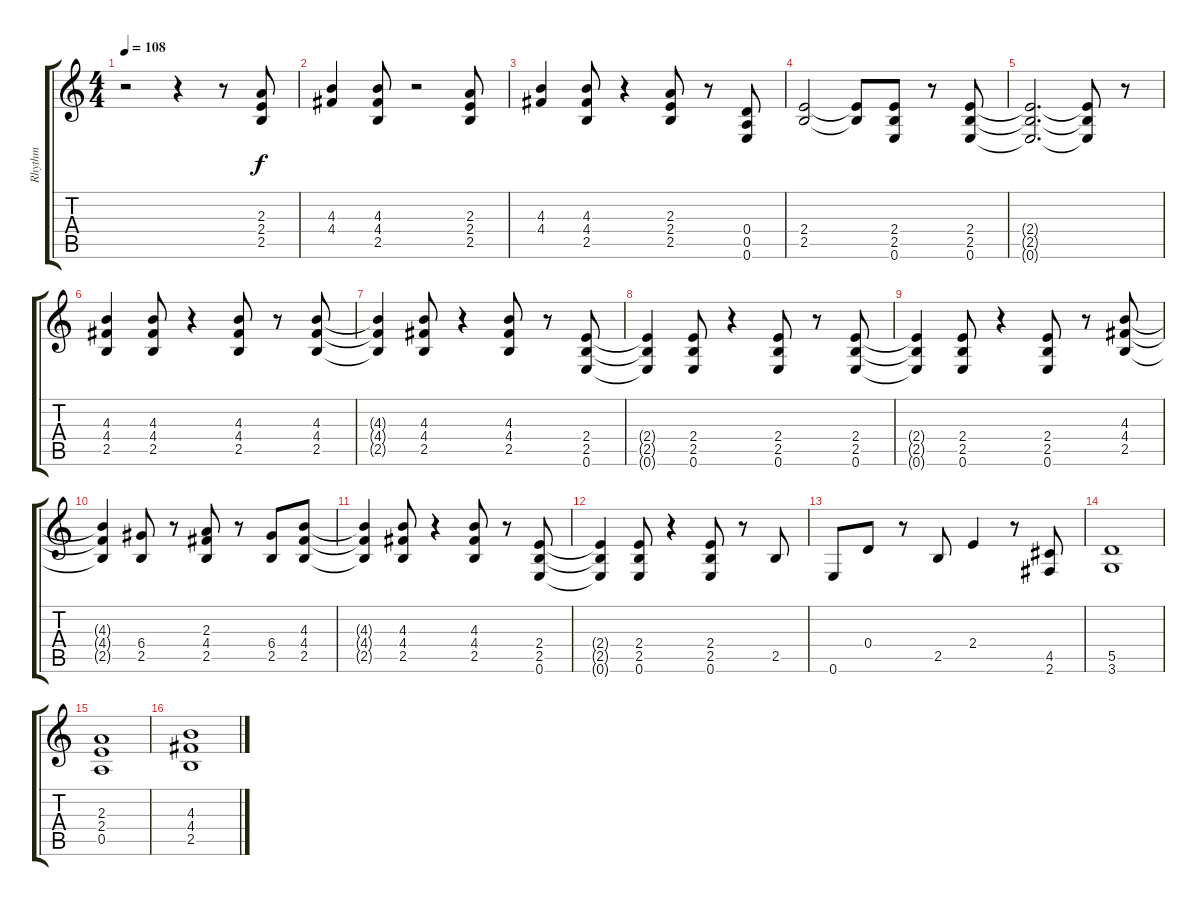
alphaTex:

\track ("Rhythm" "Rhythm") {instrument overdrivenguitar}
\staff {score tabs}
\tuning (E4 B3 G3 D3 A2 E2) {hide}
\ts (4 4)
\tempo 108
\clef g2
\ks c
r.2{dy f instrument overdrivenguitar} r.4 r.8 (2.3 2.4 2.5).8 |
(4.3 4.4).4 (4.3 4.4 2.5).8 r.2 (2.3 2.4 2.5).8 |
(4.3 4.4).4 (4.3 4.4 2.5).8 r.4 (2.3 2.4 2.5).8 r.8 (0.4 0.5 0.6).8 |
(2.4 2.5).2 (2.4{t} 2.5{t}).8 (2.4 2.5 0.6).8 r.8 (2.4 2.5 0.6).8 |
(2.4{t} 2.5{t} 0.6{t}).2{d} (2.4{t} 2.5{t} 0.6{t}).8 r.8 |
(4.3 4.4 2.5).4 (4.3 4.4 2.5).8 r.4 (4.3 4.4 2.5).8 r.8 (4.3 4.4 2.5).8 |
(4.3{t} 4.4{t} 2.5{t}).4 (4.3 4.4 2.5).8 r.4 (4.3 4.4 2.5).8 r.8 (2.4 2.5 0.6).8 |
(2.4{t} 2.5{t} 0.6{t}).4 (2.4 2.5 0.6).8 r.4 (2.4 2.5 0.6).8 r.8 (2.4 2.5 0.6).8 |
(2.4{t} 2.5{t} 0.6{t}).4 (2.4 2.5 0.6).8 r.4 (2.4 2.5 0.6).8 r.8 (4.3 4.4 2.5).8 |
(4.3{t} 4.4{t} 2.5{t}).4 (6.4 2.5).8 r.8 (2.3 4.4 2.5).8 r.8 (6.4 2.5).8 (4.3 4.4 2.5).8 |
(4.3{t} 4.4{t} 2.5{t}).4 (4.3 4.4 2.5).8 r.4 (4.3 4.4 2.5).8 r.8 (2.4 2.5 0.6).8 |
(2.4{t} 2.5{t} 0.6{t}).4 (2.4 2.5 0.6).8 r.4 (2.4 2.5 0.6).8 r.8 2.5.8 |
0.6.8 0.4.8 r.8 2.5.8 2.4.4 r.8 (4.5 2.6).8 |
(5.5 3.6).1 |
(2.3 2.4 0.5).1 |
(4.3 4.4 2.5).1
